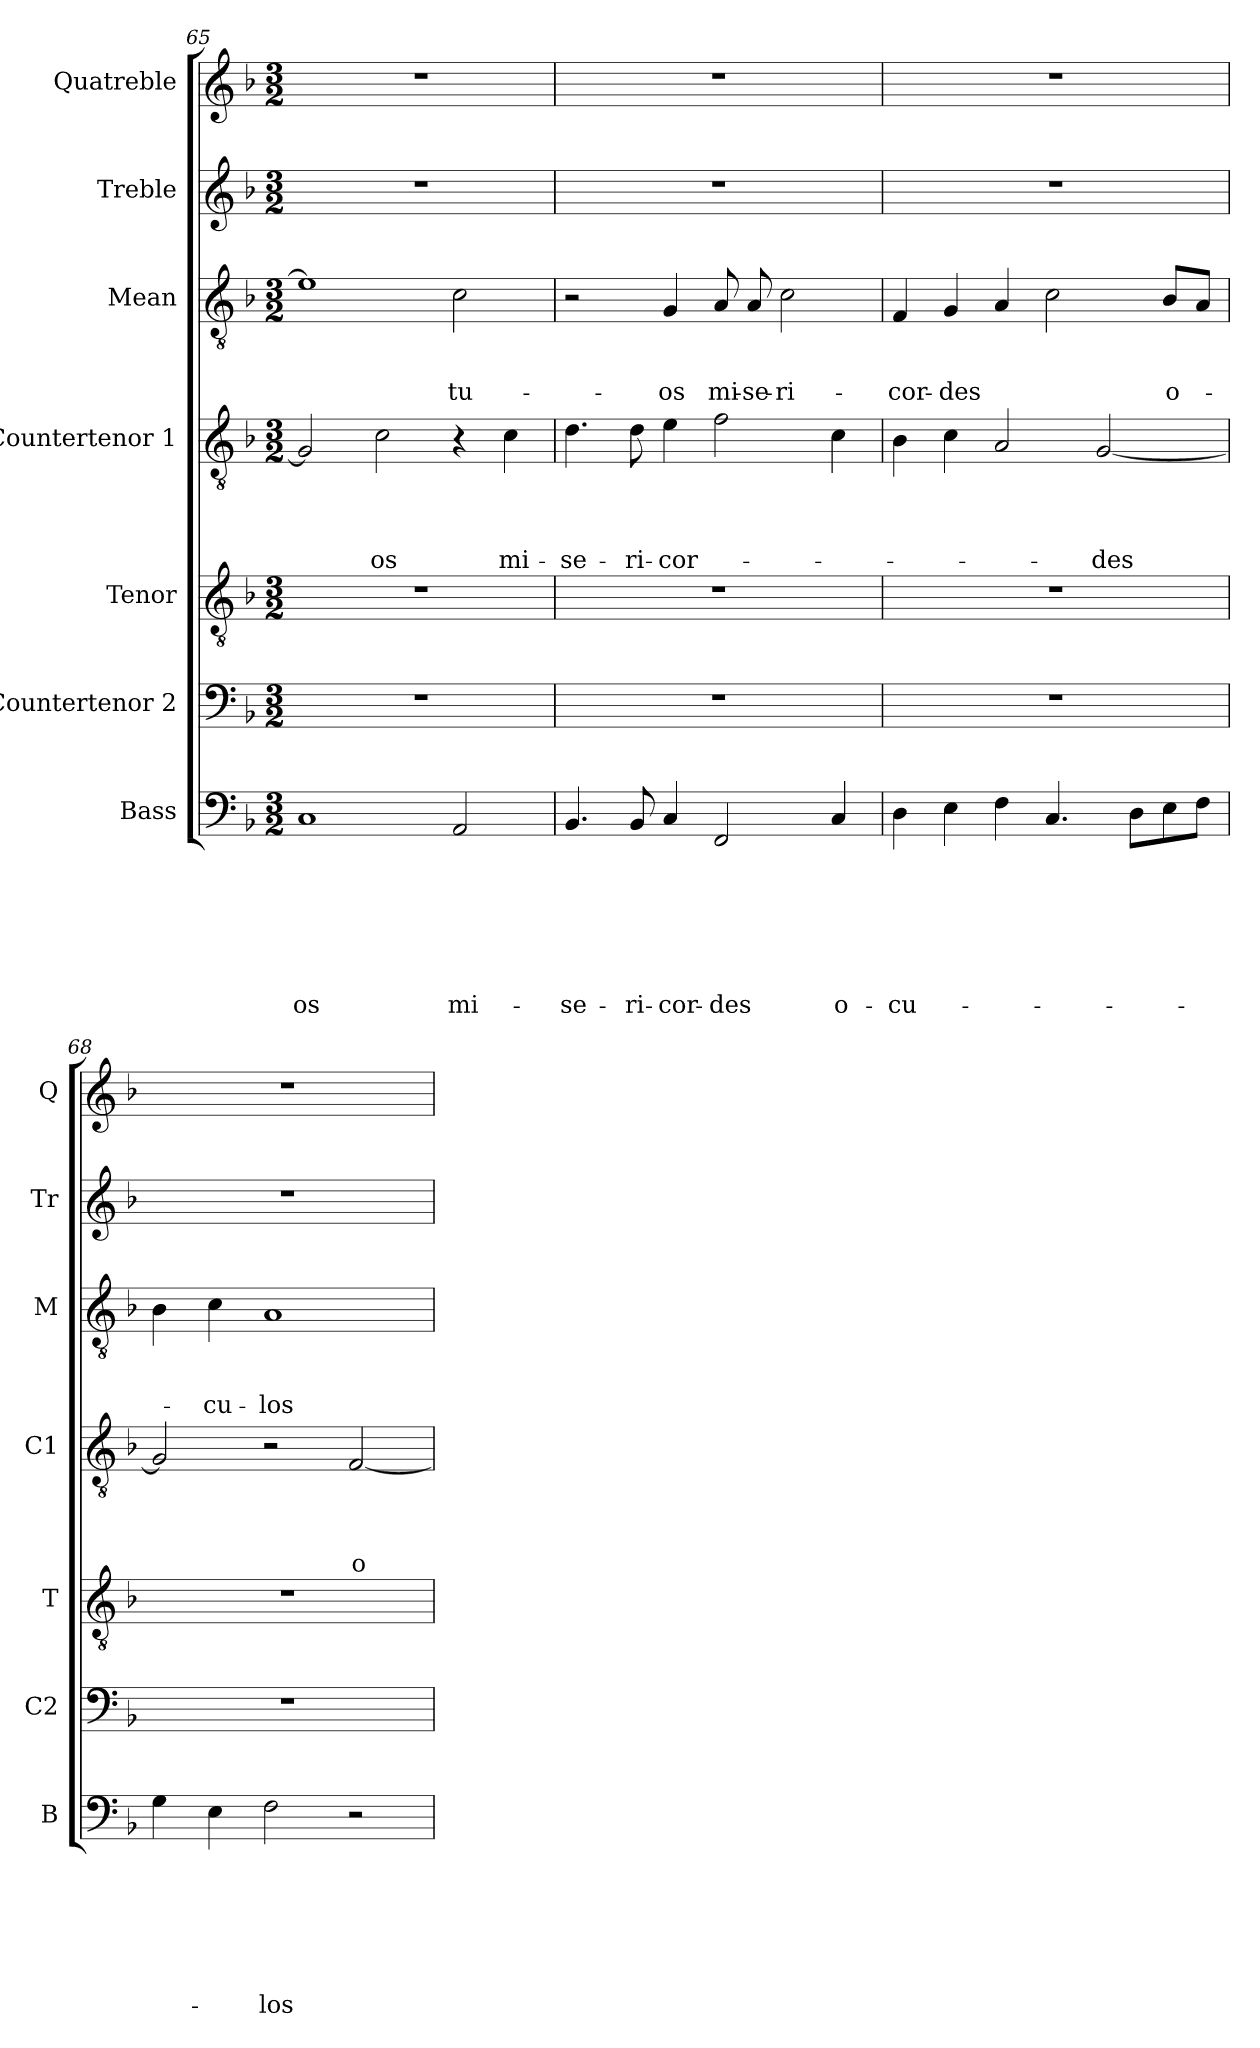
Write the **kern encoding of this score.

**kern	**text	**text	**text	**text	**text	**text	**text	**kern	**kern	**kern	**text	**text	**text	**text	**kern	**text	**text	**text	**kern	**kern
*part7	*part7	*part7	*part7	*part7	*part7	*part7	*part7	*part6	*part5	*part4	*part4	*part4	*part4	*part4	*part3	*part3	*part3	*part3	*part2	*part1
*staff7	*staff7	*staff7	*staff7	*staff7	*staff7	*staff7	*staff7	*staff6	*staff5	*staff4	*staff4	*staff4	*staff4	*staff4	*staff3	*staff3	*staff3	*staff3	*staff2	*staff1
*I"Bass	*	*	*	*	*	*	*	*I"Countertenor 2	*I"Tenor	*I"Countertenor 1	*	*	*	*	*I"Mean	*	*	*	*I"Treble	*I"Quatreble
*I'B	*	*	*	*	*	*	*	*I'C2	*I'T	*I'C1	*	*	*	*	*I'M	*	*	*	*I'Tr	*I'Q
*clefF4	*	*	*	*	*	*	*	*clefF4	*clefGv2	*clefGv2	*	*	*	*	*clefGv2	*	*	*	*clefG2	*clefG2
*k[b-]	*	*	*	*	*	*	*	*k[b-]	*k[b-]	*k[b-]	*	*	*	*	*k[b-]	*	*	*	*k[b-]	*k[b-]
*d:	*	*	*	*	*	*	*	*d:	*d:	*d:	*	*	*	*	*d:	*	*	*	*d:	*d:
*M3/2	*	*	*	*	*	*	*	*M3/2	*M3/2	*M3/2	*	*	*	*	*M3/2	*	*	*	*M3/2	*M3/2
=65	=65	=65	=65	=65	=65	=65	=65	=65	=65	=65	=65	=65	=65	=65	=65	=65	=65	=65	=65	=65
1C	.	.	.	.	.	.	-os	1.r	1.r	2G/]	.	.	.	.	1e]	.	.	.	1.r	1.r
.	.	.	.	.	.	.	.	.	.	2c\	.	.	.	-os	.	.	.	.	.	.
2AA/	.	.	.	.	.	.	mi-	.	.	4r	.	.	.	.	2c\	.	.	tu-	.	.
.	.	.	.	.	.	.	.	.	.	4c\	.	.	.	mi-	.	.	.	.	.	.
=66	=66	=66	=66	=66	=66	=66	=66	=66	=66	=66	=66	=66	=66	=66	=66	=66	=66	=66	=66	=66
4.BB-/	.	.	.	.	.	.	-se-	1.r	1.r	4.d\	.	.	.	-se-	2r	.	.	.	1.r	1.r
8BB-/	.	.	.	.	.	.	-ri-	.	.	8d\	.	.	.	-ri-	.	.	.	.	.	.
4C/	.	.	.	.	.	.	-cor-	.	.	4e\	.	.	.	-cor-	4G/	.	.	-os	.	.
2FF/	.	.	.	.	.	.	-des	.	.	2f\	.	.	.	.	8A/	.	.	mi-	.	.
.	.	.	.	.	.	.	.	.	.	.	.	.	.	.	8A/	.	.	-se-	.	.
.	.	.	.	.	.	.	.	.	.	.	.	.	.	.	2c\	.	.	-ri-	.	.
4C/	.	.	.	.	.	.	o-	.	.	4c\	.	.	.	.	.	.	.	.	.	.
=67	=67	=67	=67	=67	=67	=67	=67	=67	=67	=67	=67	=67	=67	=67	=67	=67	=67	=67	=67	=67
4D\	.	.	.	.	.	.	-cu-	1.r	1.r	4B-\	.	.	.	.	4F/	.	.	-cor-	1.r	1.r
4E\	.	.	.	.	.	.	.	.	.	4c\	.	.	.	.	4G/	.	.	-des	.	.
4F\	.	.	.	.	.	.	.	.	.	2A/	.	.	.	.	4A/	.	.	.	.	.
4.C/	.	.	.	.	.	.	.	.	.	.	.	.	.	.	2c\	.	.	.	.	.
.	.	.	.	.	.	.	.	.	.	[2G/	.	.	.	-des	.	.	.	.	.	.
8D\L	.	.	.	.	.	.	.	.	.	.	.	.	.	.	.	.	.	.	.	.
8E\	.	.	.	.	.	.	.	.	.	.	.	.	.	.	8B-/L	.	.	o-	.	.
8F\J	.	.	.	.	.	.	.	.	.	.	.	.	.	.	8A/J	.	.	.	.	.
=68	=68	=68	=68	=68	=68	=68	=68	=68	=68	=68	=68	=68	=68	=68	=68	=68	=68	=68	=68	=68
4G\	.	.	.	.	.	.	.	1.r	1.r	2G/]	.	.	.	.	4B-\	.	.	.	1.r	1.r
4E\	.	.	.	.	.	.	.	.	.	.	.	.	.	.	4c\	.	.	-cu-	.	.
2F\	.	.	.	.	.	.	-los	.	.	2r	.	.	.	.	1A	.	.	-los	.	.
2r	.	.	.	.	.	.	.	.	.	[2F/	.	.	.	o-	.	.	.	.	.	.
=	=	=	=	=	=	=	=	=	=	=	=	=	=	=	=	=	=	=	=	=
*-	*-	*-	*-	*-	*-	*-	*-	*-	*-	*-	*-	*-	*-	*-	*-	*-	*-	*-	*-	*-
